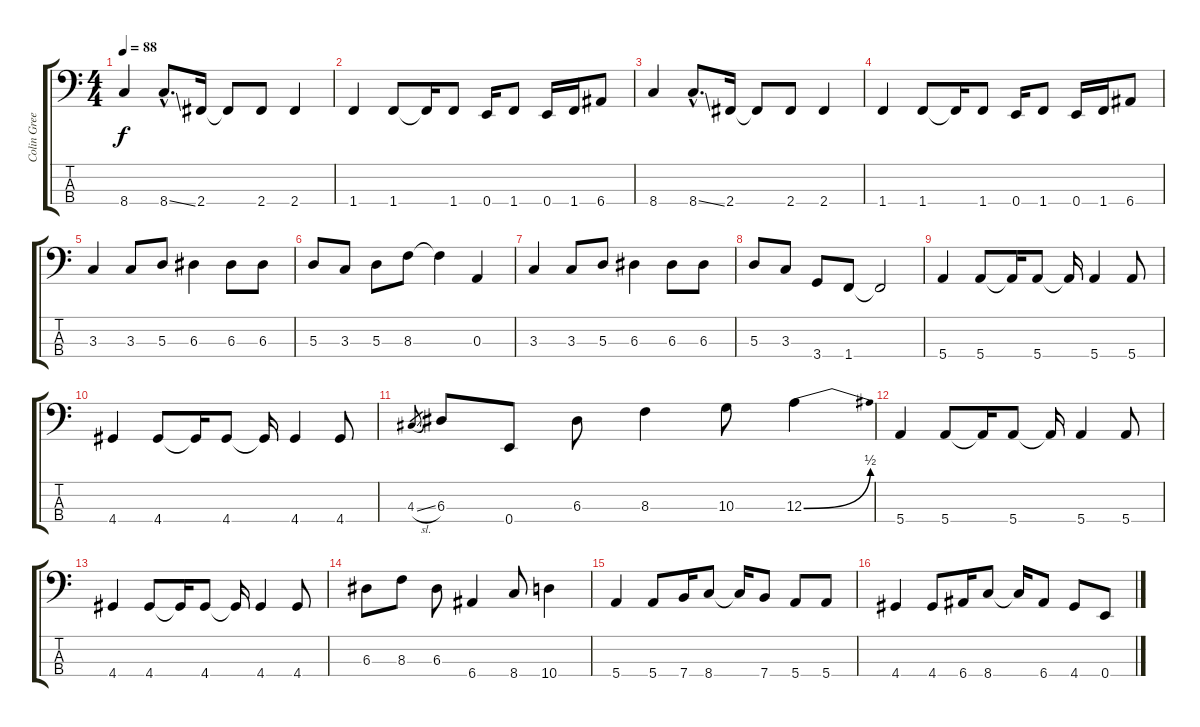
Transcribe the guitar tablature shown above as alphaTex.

\track ("Colin Greenwood" "Colin Gree") {instrument electricbassfinger}
\staff {score tabs}
\tuning (G2 D2 A1 E1) {hide}
\ts (4 4)
\tempo 88
\clef f4
\ks c
8.4.4{dy f} 8.4{ss hac}.8{d} 2.4.16 2.4{t}.8 2.4.8 2.4.4 |
1.4.4 1.4.8 1.4{t}.16 1.4.8 0.4.16 1.4.8 0.4.16 1.4.16 6.4.8 |
8.4.4 8.4{ss hac}.8{d} 2.4.16 2.4{t}.8 2.4.8 2.4.4 |
1.4.4 1.4.8 1.4{t}.16 1.4.8 0.4.16 1.4.8 0.4.16 1.4.16 6.4.8 |
3.3.4 3.3.8 5.3.8 6.3.4 6.3.8 6.3.8 |
5.3.8 3.3.8 5.3.8 8.3.8 8.3{t}.4 0.3.4 |
3.3.4 3.3.8 5.3.8 6.3.4 6.3.8 6.3.8 |
5.3.8 3.3.8 3.4.8 1.4.8 1.4{t}.2 |
5.4.4 5.4.8 5.4{t}.16 5.4.8 5.4{t}.16 5.4.4 5.4.8 |
4.4.4 4.4.8 4.4{t}.16 4.4.8 4.4{t}.16 4.4.4 4.4.8 |
4.3{sl}.8{gr} 6.3.8 0.4.8 6.3.8 8.3.4 10.3.8 12.3{be (bend 0 0 60 2)}.4 |
5.4.4 5.4.8 5.4{t}.16 5.4.8 5.4{t}.16 5.4.4 5.4.8 |
4.4.4 4.4.8 4.4{t}.16 4.4.8 4.4{t}.16 4.4.4 4.4.8 |
6.3.8 8.3.8 6.3.8 6.4.4 8.4.8 10.4.4 |
5.4.4 5.4.8 7.4.16 8.4.8 8.4{t}.16 7.4.8 5.4.8 5.4.8 |
4.4.4 4.4.8 6.4.16 8.4.8 8.4{t}.16 6.4.8 4.4.8 0.4.8
